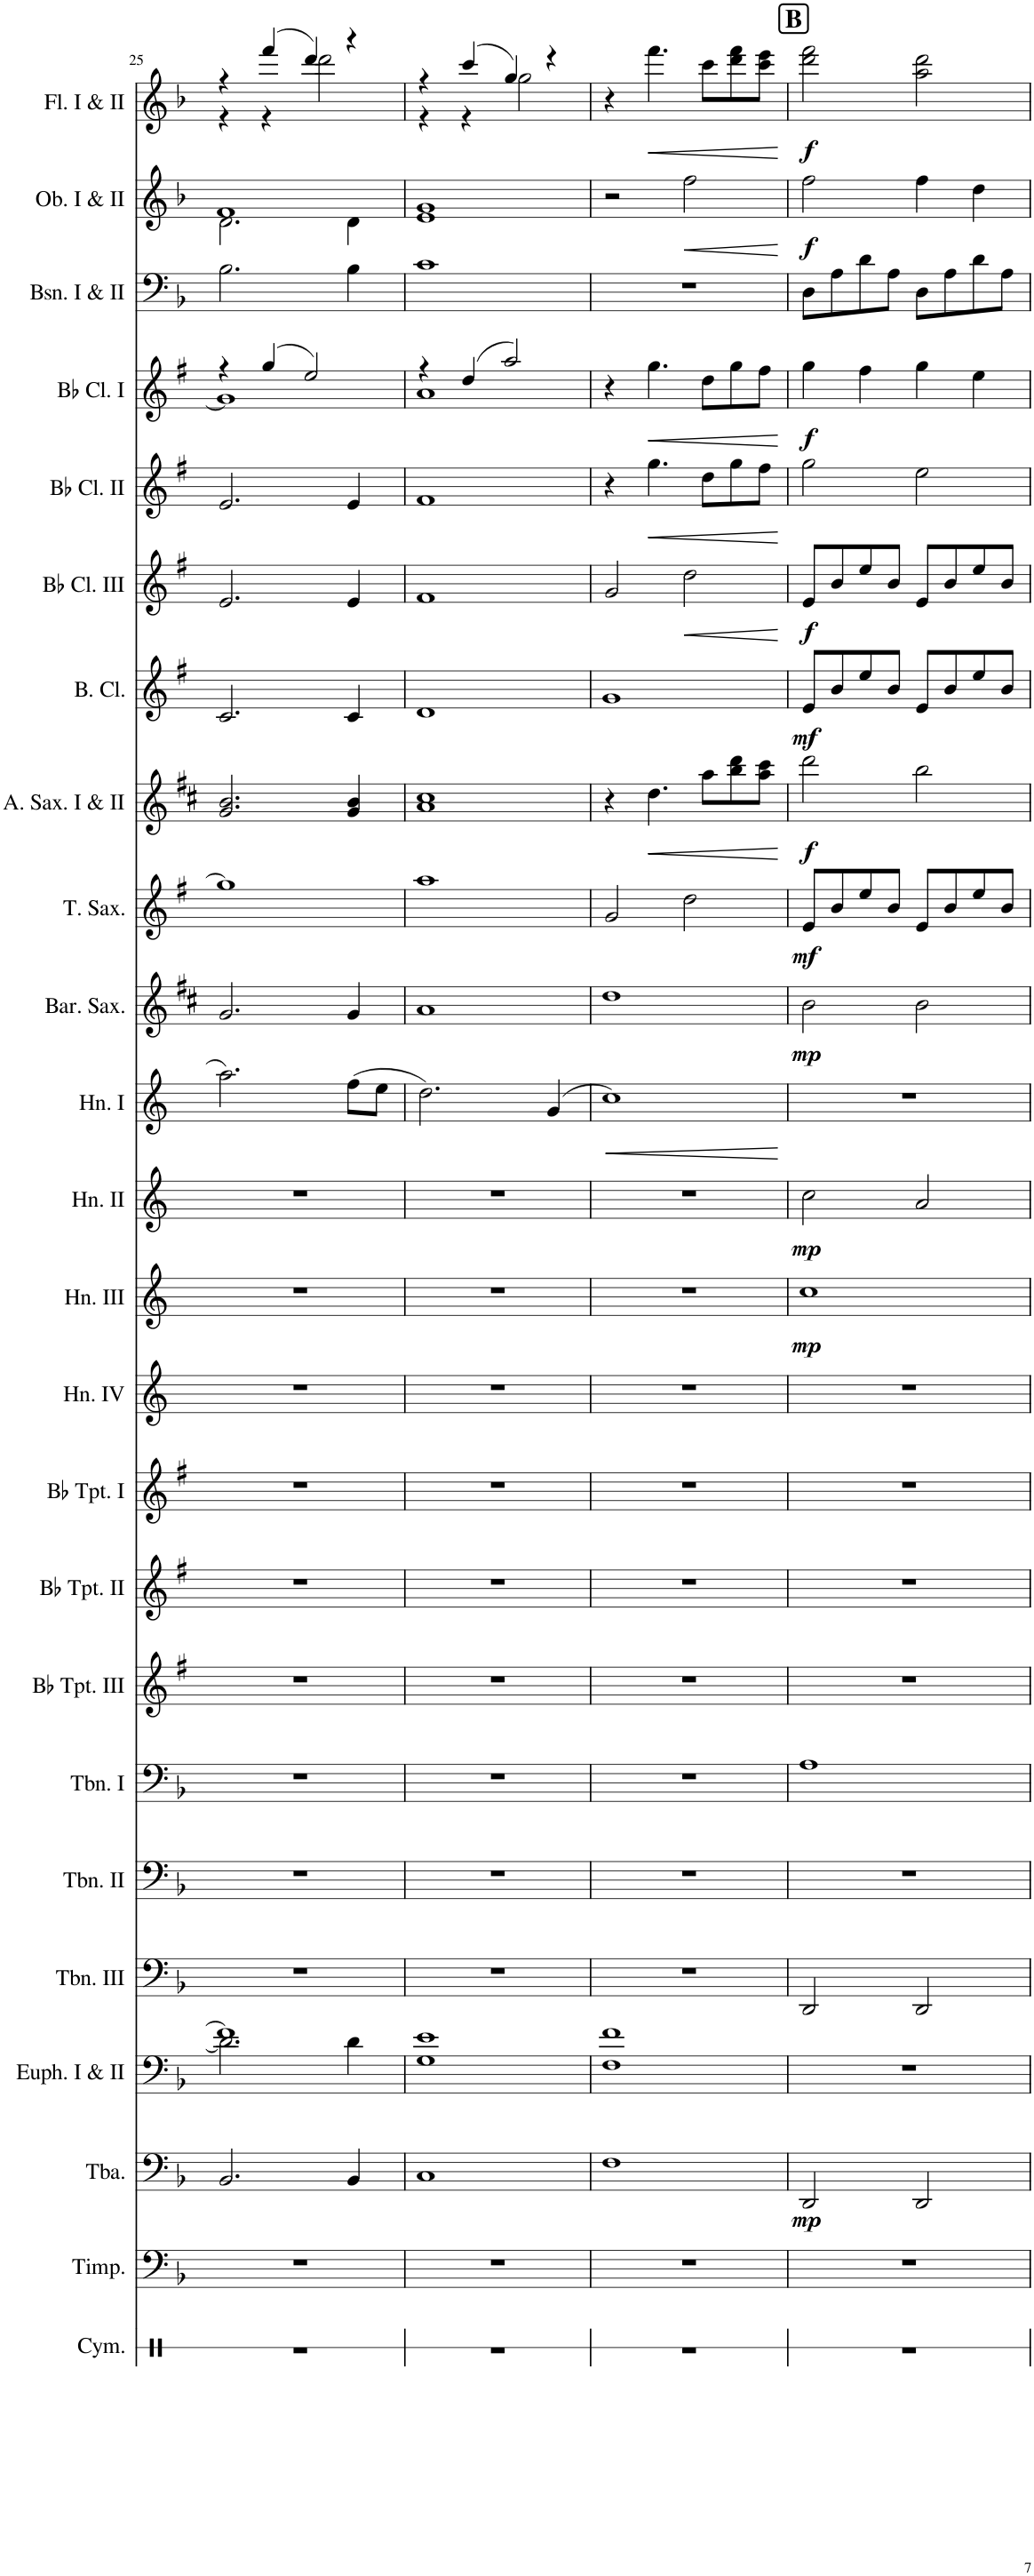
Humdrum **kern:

**kern	**kern	**kern	**dynam	**kern	**kern	**kern	**kern	**kern	**kern	**kern	**kern	**kern	**dynam	**kern	**dynam	**kern	**dynam	**kern	**dynam	**kern	**dynam	**kern	**dynam	**kern	**dynam	**kern	**dynam	**kern	**dynam	**kern	**dynam	**kern	**kern	**dynam	**kern	**dynam
*part24	*part23	*part22	*part22	*part21	*part20	*part19	*part18	*part17	*part16	*part15	*part14	*part13	*part13	*part12	*part12	*part11	*part11	*part10	*part10	*part9	*part9	*part8	*part8	*part7	*part7	*part6	*part6	*part5	*part5	*part4	*part4	*part3	*part2	*part2	*part1	*part1
*staff24	*staff23	*staff22	*staff22	*staff21	*staff20	*staff19	*staff18	*staff17	*staff16	*staff15	*staff14	*staff13	*staff13	*staff12	*staff12	*staff11	*staff11	*staff10	*staff10	*staff9	*staff9	*staff8	*staff8	*staff7	*staff7	*staff6	*staff6	*staff5	*staff5	*staff4	*staff4	*staff3	*staff2	*staff2	*staff1	*staff1
*I"Cymbal	*I"Timpani	*I"Tuba	*	*I"Euphonium I &amp; II	*I"Trombone III	*I"Trombone II	*I"Trombone I	*I"Bb Trumpet III	*I"Bb Trumpet II	*I"Bb Trumpet I	*I"Horn IV	*I"Horn III	*	*I"Horn II	*	*I"Horn I	*	*I"Baritone Saxophone	*	*I"Tenor Saxophone	*	*I"Alto Saxophone I &amp; II	*	*I"Bass Clarinet	*	*I"Bb Clarinet III	*	*I"Bb Clarinet II	*	*I"Bb Clarinet I	*	*I"Bassoon I &amp; II	*I"Oboe I &amp; II	*	*I"Flute I &amp; II	*
*I'Cym.	*I'Timp.	*I'Tba.	*	*I'Euph. I &amp; II	*I'Tbn. III	*I'Tbn. II	*I'Tbn. I	*I'Bb Tpt. III	*I'Bb Tpt. II	*I'Bb Tpt. I	*I'Hn. IV	*I'Hn. III	*	*I'Hn. II	*	*I'Hn. I	*	*I'Bar. Sax.	*	*I'T. Sax.	*	*I'A. Sax. I &amp; II	*	*I'B. Cl.	*	*I'Bb Cl. III	*	*I'Bb Cl. II	*	*I'Bb Cl. I	*	*I'Bsn. I &amp; II	*I'Ob. I &amp; II	*	*I'Fl. I &amp; II	*
!!LO:PB:g=z
*clefX	*clefF4	*clefF4	*	*clefF4	*clefF4	*clefF4	*clefF4	*clefG2	*clefG2	*clefG2	*clefG2	*clefG2	*	*clefG2	*	*clefG2	*	*clefG2	*	*clefG2	*	*clefG2	*	*clefG2	*	*clefG2	*	*clefG2	*	*clefG2	*	*clefF4	*clefG2	*	*clefG2	*
*	*	*	*	*	*	*	*	*Trd1c2	*Trd1c2	*Trd1c2	*Trd4c7	*Trd4c7	*	*Trd4c7	*	*Trd4c7	*	*Trd12c21	*	*Trd8c14	*	*Trd5c9	*	*Trd8c14	*	*Trd1c2	*	*Trd1c2	*	*Trd1c2	*	*	*	*	*	*
*k[]	*k[b-]	*k[b-]	*	*k[b-]	*k[b-]	*k[b-]	*k[b-]	*k[f#]	*k[f#]	*k[f#]	*k[]	*k[]	*	*k[]	*	*k[]	*	*k[f#c#]	*	*k[f#]	*	*k[f#c#]	*	*k[f#]	*	*k[f#]	*	*k[f#]	*	*k[f#]	*	*k[b-]	*k[b-]	*	*k[b-]	*
*M4/4	*M4/4	*M4/4	*	*M4/4	*M4/4	*M4/4	*M4/4	*M4/4	*M4/4	*M4/4	*M4/4	*M4/4	*	*M4/4	*	*M4/4	*	*M4/4	*	*M4/4	*	*M4/4	*	*M4/4	*	*M4/4	*	*M4/4	*	*M4/4	*	*M4/4	*M4/4	*	*M4/4	*
=25	=25	=25	=25	=25	=25	=25	=25	=25	=25	=25	=25	=25	=25	=25	=25	=25	=25	=25	=25	=25	=25	=25	=25	=25	=25	=25	=25	=25	=25	=25	=25	=25	=25	=25	=25	=25
*	*	*	*	*^	*	*	*	*	*	*	*	*	*	*	*	*	*	*	*	*	*	*	*	*	*	*	*	*	*	*^	*	*	*^	*	*^	*
1r	1r	2.BB-/	.	1f]	2.d\]	1r	1r	1r	1r	1r	1r	1r	1r	.	1r	.	2.aa\	.	2.g/	.	1gg]	.	2.g/ 2.b/	.	2.c/	.	2.e/	.	2.e/	.	4r	1g]	.	2.B-\	1f	2.d\	.	4r	4r	.
.	.	.	.	.	.	.	.	.	.	.	.	.	.	.	.	.	.	.	.	.	.	.	.	.	.	.	.	.	.	.	(4gg/	.	.	.	.	.	.	(4fff/	4r	.
.	.	.	.	.	.	.	.	.	.	.	.	.	.	.	.	.	.	.	.	.	.	.	.	.	.	.	.	.	.	.	2ee/)	.	.	.	.	.	.	4ddd/)	2ddd\	.
.	.	4BB-/	.	.	4d\	.	.	.	.	.	.	.	.	.	.	.	(8ff\L	.	4g/	.	.	.	4g/ 4b/	.	4c/	.	4e/	.	4e/	.	.	.	.	4B-\	.	4d\	.	4r	.	.
.	.	.	.	.	.	.	.	.	.	.	.	.	.	.	.	.	8ee\J	.	.	.	.	.	.	.	.	.	.	.	.	.	.	.	.	.	.	.	.	.	.	.
*	*	*	*	*	*	*	*	*	*	*	*	*	*	*	*	*	*	*	*	*	*	*	*	*	*	*	*	*	*	*	*	*	*	*	*v	*v	*	*	*	*
=26	=26	=26	=26	=26	=26	=26	=26	=26	=26	=26	=26	=26	=26	=26	=26	=26	=26	=26	=26	=26	=26	=26	=26	=26	=26	=26	=26	=26	=26	=26	=26	=26	=26	=26	=26	=26	=26	=26	=26
1r	1r	1C	.	1e	1G	1r	1r	1r	1r	1r	1r	1r	1r	.	1r	.	2.dd\)	.	1a	.	1aa	.	1a 1cc#	.	1d	.	1f#	.	1f#	.	4r	1a	.	1c	1e 1g	.	4r	4r	.
.	.	.	.	.	.	.	.	.	.	.	.	.	.	.	.	.	.	.	.	.	.	.	.	.	.	.	.	.	.	.	(4dd/	.	.	.	.	.	(4ccc/	4r	.
.	.	.	.	.	.	.	.	.	.	.	.	.	.	.	.	.	.	.	.	.	.	.	.	.	.	.	.	.	.	.	2aa/)	.	.	.	.	.	4gg/)	2gg\	.
.	.	.	.	.	.	.	.	.	.	.	.	.	.	.	.	.	(4g/	.	.	.	.	.	.	.	.	.	.	.	.	.	.	.	.	.	.	.	4r	.	.
*	*	*	*	*v	*v	*	*	*	*	*	*	*	*	*	*	*	*	*	*	*	*	*	*	*	*	*	*	*	*	*	*v	*v	*	*	*	*	*v	*v	*
=27	=27	=27	=27	=27	=27	=27	=27	=27	=27	=27	=27	=27	=27	=27	=27	=27	=27	=27	=27	=27	=27	=27	=27	=27	=27	=27	=27	=27	=27	=27	=27	=27	=27	=27	=27	=27
!	!	!	!	!	!	!	!	!	!	!	!	!	!	!	!	!	!LO:HP:b	!	!	!	!	!	!	!	!	!	!	!	!	!	!	!	!	!	!	!
1r	1r	1F	.	1F 1f	1r	1r	1r	1r	1r	1r	1r	1r	.	1r	.	1cc)	<	1dd	.	2g/	.	4r	.	1g	.	2g/	.	4r	.	4r	.	1r	2r	.	4r	.
!	!	!	!	!	!	!	!	!	!	!	!	!	!	!	!	!	!	!	!	!	!	!	!LO:HP:b	!	!	!	!	!	!LO:HP:b	!	!LO:HP:b	!	!	!	!	!LO:HP:b
.	.	.	.	.	.	.	.	.	.	.	.	.	.	.	.	.	.	.	.	.	.	4.dd\	<	.	.	.	.	4.gg\	<	4.gg\	<	.	.	.	4.fff\	<
!	!	!	!	!	!	!	!	!	!	!	!	!	!	!	!	!	!	!	!	!	!	!	!	!	!	!	!LO:HP:b	!	!	!	!	!	!	!LO:HP:b	!	!
.	.	.	.	.	.	.	.	.	.	.	.	.	.	.	.	.	.	.	.	2dd\	.	.	.	.	.	2dd\	<	.	.	.	.	.	2ff\	<	.	.
.	.	.	.	.	.	.	.	.	.	.	.	.	.	.	.	.	.	.	.	.	.	8aa\L	.	.	.	.	.	8dd\L	.	8dd\L	.	.	.	.	8ccc\L	.
.	.	.	.	.	.	.	.	.	.	.	.	.	.	.	.	.	.	.	.	.	.	8bb\ 8ddd\	.	.	.	.	.	8gg\	.	8gg\	.	.	.	.	8ddd\ 8fff\	.
.	.	.	.	.	.	.	.	.	.	.	.	.	.	.	.	.	.	.	.	.	.	8aa\ 8ccc#\J	.	.	.	.	.	8ff#\J	.	8ff#\J	.	.	.	.	8ccc\ 8eee\J	.
.	.	.	.	.	.	.	.	.	.	.	.	.	.	.	.	.	[	.	.	.	.	.	[	.	.	.	[	.	[	.	[	.	.	[	.	[
!!LO:REH:place=s1:a:B:cj:fs=14:t=B
=28	=28	=28	=28	=28	=28	=28	=28	=28	=28	=28	=28	=28	=28	=28	=28	=28	=28	=28	=28	=28	=28	=28	=28	=28	=28	=28	=28	=28	=28	=28	=28	=28	=28	=28	=28	=28
!	!	!	!LO:DY:b	!	!	!	!	!	!	!	!	!	!LO:DY:b	!	!LO:DY:b	!	!	!	!LO:DY:b	!	!LO:DY:b	!	!LO:DY:b	!	!LO:DY:b	!	!LO:DY:b	!	!	!	!LO:DY:b	!	!	!LO:DY:b	!	!LO:DY:b
1r	1r	2DD/	mp	1r	2DD/	1r	1A	1r	1r	1r	1r	1cc	mp	2cc\	mp	1r	.	2b\	mp	8e/L	mf	2ddd\	f	8e/L	mf	8e/L	f	2gg\	.	4gg\	f	8D\L	2ff\	f	2ddd\ 2fff\	f
.	.	.	.	.	.	.	.	.	.	.	.	.	.	.	.	.	.	.	.	8b/	.	.	.	8b/	.	8b/	.	.	.	.	.	8A\	.	.	.	.
.	.	.	.	.	.	.	.	.	.	.	.	.	.	.	.	.	.	.	.	8ee/	.	.	.	8ee/	.	8ee/	.	.	.	4ff#\	.	8d\	.	.	.	.
.	.	.	.	.	.	.	.	.	.	.	.	.	.	.	.	.	.	.	.	8b/J	.	.	.	8b/J	.	8b/J	.	.	.	.	.	8A\J	.	.	.	.
.	.	2DD/	.	.	2DD/	.	.	.	.	.	.	.	.	2a/	.	.	.	2b\	.	8e/L	.	2bb\	.	8e/L	.	8e/L	.	2ee\	.	4gg\	.	8D\L	4ff\	.	2aa\ 2ddd\	.
.	.	.	.	.	.	.	.	.	.	.	.	.	.	.	.	.	.	.	.	8b/	.	.	.	8b/	.	8b/	.	.	.	.	.	8A\	.	.	.	.
.	.	.	.	.	.	.	.	.	.	.	.	.	.	.	.	.	.	.	.	8ee/	.	.	.	8ee/	.	8ee/	.	.	.	4ee\	.	8d\	4dd\	.	.	.
.	.	.	.	.	.	.	.	.	.	.	.	.	.	.	.	.	.	.	.	8b/J	.	.	.	8b/J	.	8b/J	.	.	.	.	.	8A\J	.	.	.	.
=	=	=	=	=	=	=	=	=	=	=	=	=	=	=	=	=	=	=	=	=	=	=	=	=	=	=	=	=	=	=	=	=	=	=	=	=
*-	*-	*-	*-	*-	*-	*-	*-	*-	*-	*-	*-	*-	*-	*-	*-	*-	*-	*-	*-	*-	*-	*-	*-	*-	*-	*-	*-	*-	*-	*-	*-	*-	*-	*-	*-	*-
